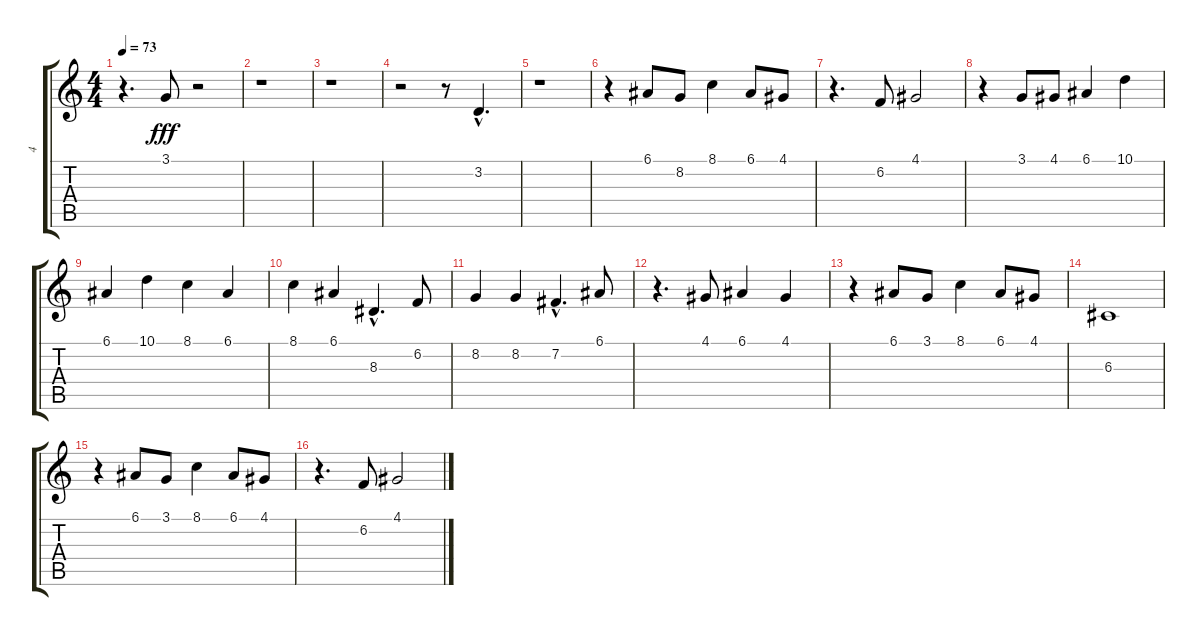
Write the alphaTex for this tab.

\track ("4" "4") {instrument electricpiano1}
\staff {score tabs}
\tuning (E4 B3 G3 D3 A2 E2) {hide}
\ts (4 4)
\tempo 73
\clef g2
\ks c
r.4{d dy fff instrument electricpiano1} 3.1.8 r.2 |
r.1 |
r.1 |
r.2 r.8 3.2{hac}.4{d} |
r.1 |
r.4 6.1.8 8.2.8 8.1.4 6.1.8 4.1.8 |
r.4{d} 6.2.8 4.1.2 |
r.4 3.1.8 4.1.8 6.1.4 10.1.4 |
6.1.4 10.1.4 8.1.4 6.1.4 |
8.1.4 6.1.4 8.3{hac}.4{d} 6.2.8 |
8.2.4 8.2.4 7.2{hac}.4{d} 6.1.8 |
r.4{d} 4.1.8 6.1.4 4.1.4 |
r.4 6.1.8 3.1.8 8.1.4 6.1.8 4.1.8 |
6.3.1 |
r.4 6.1.8 3.1.8 8.1.4 6.1.8 4.1.8 |
r.4{d} 6.2.8 4.1.2
